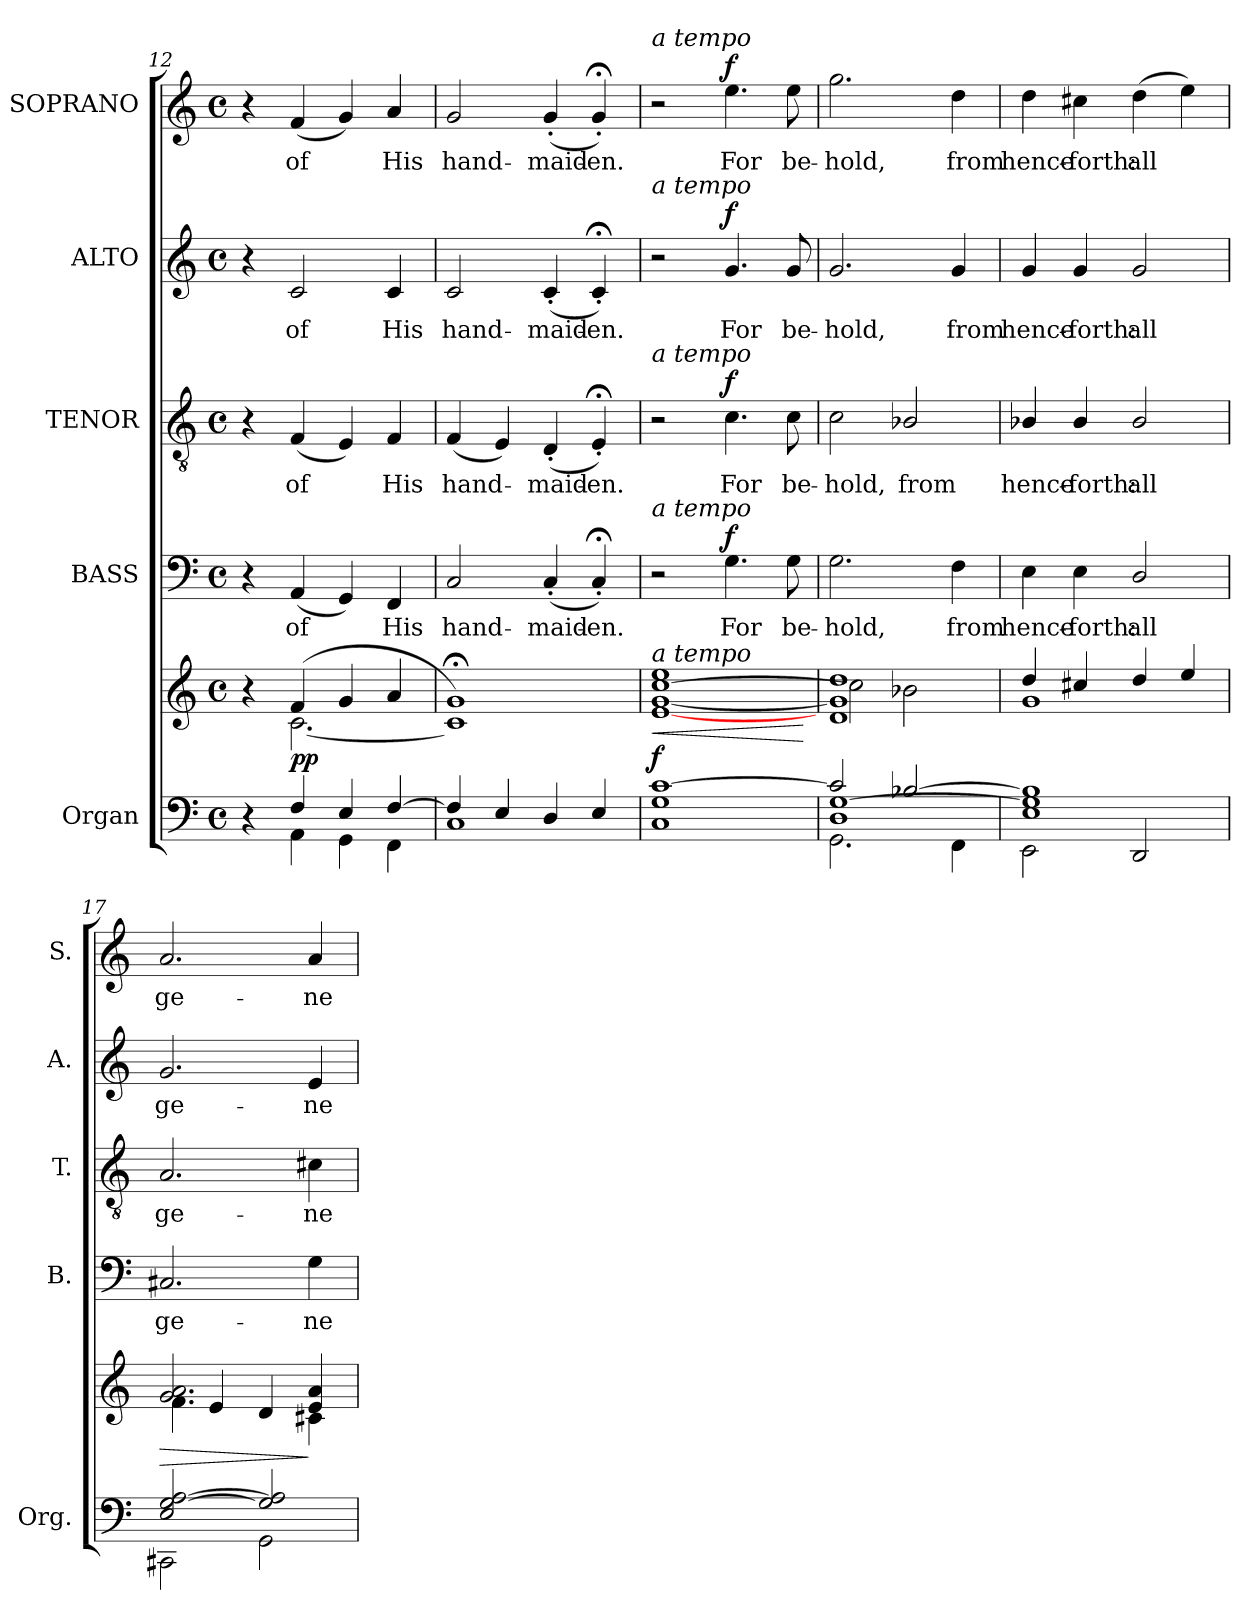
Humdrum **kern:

**kern	**kern	**dynam	**kern	**text	**dynam	**kern	**text	**dynam	**kern	**text	**dynam	**kern	**text	**dynam
*part5	*part5	*part5	*part4	*part4	*part4	*part3	*part3	*part3	*part2	*part2	*part2	*part1	*part1	*part1
*staff6	*staff5	*staff5/6	*staff4	*staff4	*staff4	*staff3	*staff3	*staff3	*staff2	*staff2	*staff2	*staff1	*staff1	*staff1
*I"Organ	*	*	*I"BASS	*	*	*I"TENOR	*	*	*I"ALTO	*	*	*I"SOPRANO	*	*
*I'Org.	*	*	*I'B.	*	*	*I'T.	*	*	*I'A.	*	*	*I'S.	*	*
*clefF4	*clefG2	*	*clefF4	*	*	*clefGv2	*	*	*clefG2	*	*	*clefG2	*	*
*	*	*	*	*	*	*ITrd7c12	*	*	*	*	*	*	*	*
*k[]	*k[]	*	*k[]	*	*	*k[]	*	*	*k[]	*	*	*k[]	*	*
*C:	*C:	*	*C:	*	*	*C:	*	*	*C:	*	*	*C:	*	*
*M4/4	*M4/4	*	*M4/4	*	*	*M4/4	*	*	*M4/4	*	*	*M4/4	*	*
*met(c)	*met(c)	*	*met(c)	*	*	*met(c)	*	*	*met(c)	*	*	*met(c)	*	*
=12	=12	=12	=12	=12	=12	=12	=12	=12	=12	=12	=12	=12	=12	=12
*^	*^	*	*	*	*	*	*	*	*	*	*	*	*	*
4r	4ryy	4r	4ryy	.	4r	.	.	4r	.	.	4r	.	.	4r	.	.
!	!	!	!	!	!	!LO:LY:b:color=#000000	!	!	!	!	!	!	!	!	!	!
!	!	!	!	!	!	!	!	!	!LO:LY:b:color=#000000	!	!	!	!	!	!	!
!	!	!	!	!	!	!	!	!	!	!	!	!LO:LY:b:color=#000000	!	!	!	!
!	!	!	!	!	!	!	!	!	!	!	!	!	!	!	!LO:LY:b:color=#000000	!
4Fi/	4AAi\	(4fi/	[2.ci\	pp	(4AAi/	of	.	(4FFi/	of	.	2ci/	of	.	(4fi/	of	.
4Ei/	4GGi\	4gi/	.	.	4GGi/)	.	.	4EEi/)	.	.	.	.	.	4gi/)	.	.
!	!	!	!	!	!	!LO:LY:b:color=#000000	!	!	!	!	!	!	!	!	!	!
!	!	!	!	!	!	!	!	!	!LO:LY:b:color=#000000	!	!	!	!	!	!	!
!	!	!	!	!	!	!	!	!	!	!	!	!LO:LY:b:color=#000000	!	!	!	!
!	!	!	!	!	!	!	!	!	!	!	!	!	!	!	!LO:LY:b:color=#000000	!
[4Fi/	4FFi\	4ai/	.	.	4FFi/	His	.	4FFi/	His	.	4ci/	His	.	4ai/	His	.
!!LO:PB:g=z
=13	=13	=13	=13	=13	=13	=13	=13	=13	=13	=13	=13	=13	=13	=13	=13	=13
!	!	!	!	!	!	!LO:LY:b:color=#000000	!	!	!	!	!	!	!	!	!	!
!	!	!	!	!	!	!	!	!	!LO:LY:b:color=#000000	!	!	!	!	!	!	!
!	!	!	!	!	!	!	!	!	!	!	!	!LO:LY:b:color=#000000	!	!	!	!
!	!	!	!	!	!	!	!	!	!	!	!	!	!	!	!LO:LY:b:color=#000000	!
4Fi/]	1Ci	1g;i)	1ci]	.	2Ci/	hand-	.	(4FFi/	hand-	.	2ci/	hand-	.	2gi/	hand-	.
4Ei/	.	.	.	.	.	.	.	4EEi/)	.	.	.	.	.	.	.	.
!	!	!	!	!	!	!LO:LY:b:color=#000000	!	!	!	!	!	!	!	!	!	!
!	!	!	!	!	!	!	!	!	!LO:LY:b:color=#000000	!	!	!	!	!	!	!
!	!	!	!	!	!	!	!	!	!	!	!	!LO:LY:b:color=#000000	!	!	!	!
!	!	!	!	!	!	!	!	!	!	!	!	!	!	!	!LO:LY:b:color=#000000	!
4Di/	.	.	.	.	(4C'i/	-maid-	.	(4DD'i/	-maid-	.	(4c'i/	-maid-	.	(4g'i/	-maid-	.
!	!	!	!	!	!	!LO:LY:b:color=#000000	!	!	!	!	!	!	!	!	!	!
!	!	!	!	!	!	!	!	!	!LO:LY:b:color=#000000	!	!	!	!	!	!	!
!	!	!	!	!	!	!	!	!	!	!	!	!LO:LY:b:color=#000000	!	!	!	!
!	!	!	!	!	!	!	!	!	!	!	!	!	!	!	!LO:LY:b:color=#000000	!
4Ei/	.	.	.	.	4C;'i/)	-en.	.	4EE;'i/)	-en.	.	4c;'i/)	-en.	.	4g;'i/)	-en.	.
*v	*v	*	*	*	*	*	*	*	*	*	*	*	*	*	*	*
*	*v	*v	*	*	*	*	*	*	*	*	*	*	*	*	*
=14	=14	=14	=14	=14	=14	=14	=14	=14	=14	=14	=14	=14	=14	=14
!	!	!	!	!	!	!	!	!	!	!	!	!LO:TX:a:i:t=a tempo	!	!
!	!	!	!	!	!	!	!	!	!LO:TX:a:i:t=a tempo	!	!	!	!	!
!	!	!	!	!	!	!LO:TX:a:i:t=a tempo	!	!	!	!	!	!	!	!
!	!	!	!LO:TX:a:i:t=a tempo	!	!	!	!	!	!	!	!	!	!	!
!	!LO:TX:a:i:t=a tempo	!	!	!	!	!	!	!	!	!	!	!	!	!
!	!	!LO:HP:b	!	!	!	!	!	!	!	!	!	!	!	!
1Ci 1Gi [1ci	[1ei [1gi [1cci 1eei	< f	2r	.	.	2r	.	.	2r	.	.	2r	.	.
!	!	!	!	!LO:LY:b:color=#000000	!	!	!	!	!	!	!	!	!	!
!	!	!	!	!	!	!	!LO:LY:b:color=#000000	!	!	!	!	!	!	!
!	!	!	!	!	!	!	!	!	!	!LO:LY:b:color=#000000	!	!	!	!
!	!	!	!	!	!	!	!	!	!	!	!	!	!LO:LY:b:color=#000000	!
.	.	.	4.Gi\	For	f	4.Ci\	For	f	4.gi/	For	f	4.eei\	For	f
!	!	!	!	!LO:LY:b:color=#000000	!	!	!	!	!	!	!	!	!	!
!	!	!	!	!	!	!	!LO:LY:b:color=#000000	!	!	!	!	!	!	!
!	!	!	!	!	!	!	!	!	!	!LO:LY:b:color=#000000	!	!	!	!
!	!	!	!	!	!	!	!	!	!	!	!	!	!LO:LY:b:color=#000000	!
.	.	.	8Gi\	be-	.	8Ci\	be-	.	8gi/	be-	.	8eei\	be-	.
.	.	[	.	.	.	.	.	.	.	.	.	.	.	.
=15	=15	=15	=15	=15	=15	=15	=15	=15	=15	=15	=15	=15	=15	=15
*^	*^	*	*	*	*	*	*	*	*	*	*	*	*	*
*	*^	*	*	*	*	*	*	*	*	*	*	*	*	*	*	*
!	!	!	!	!	!	!	!LO:LY:b:color=#000000	!	!	!	!	!	!	!	!	!	!
!	!	!	!	!	!	!	!	!	!	!LO:LY:b:color=#000000	!	!	!	!	!	!	!
!	!	!	!	!	!	!	!	!	!	!	!	!	!LO:LY:b:color=#000000	!	!	!	!
!	!	!	!	!	!	!	!	!	!	!	!	!	!	!	!	!LO:LY:b:color=#000000	!
2ci/]	2.GGi\	1Di [1Gi	1di 1gi] 1ddi	2cci\]	.	2.Gi\	-hold,	.	2Ci\	-hold,	.	2.gi/	-hold,	.	2.ggi\	-hold,	.
!	!	!	!	!	!	!	!	!	!	!LO:LY:b:color=#000000	!	!	!	!	!	!	!
[2B-Xi/	.	.	.	2b-Xi\	.	.	.	.	2BB-Xi/	from	.	.	.	.	.	.	.
!	!	!	!	!	!	!	!LO:LY:b:color=#000000	!	!	!	!	!	!	!	!	!	!
!	!	!	!	!	!	!	!	!	!	!	!	!	!LO:LY:b:color=#000000	!	!	!	!
!	!	!	!	!	!	!	!	!	!	!	!	!	!	!	!	!LO:LY:b:color=#000000	!
.	4FFi\	.	.	.	.	4Fi\	from	.	.	.	.	4gi/	from	.	4ddi\	from	.
*	*v	*v	*	*	*	*	*	*	*	*	*	*	*	*	*	*	*
=16	=16	=16	=16	=16	=16	=16	=16	=16	=16	=16	=16	=16	=16	=16	=16	=16
!	!	!	!	!	!	!LO:LY:b:color=#000000	!	!	!	!	!	!	!	!	!	!
!	!	!	!	!	!	!	!	!	!LO:LY:b:color=#000000	!	!	!	!	!	!	!
!	!	!	!	!	!	!	!	!	!	!	!	!LO:LY:b:color=#000000	!	!	!	!
!	!	!	!	!	!	!	!	!	!	!	!	!	!	!	!LO:LY:b:color=#000000	!
1Ei 1Gi] 1B-i]	2EEi\	4ddi/	1gi	.	4Ei\	hence-	.	4BB-Xi/	hence-	.	4gi/	hence-	.	4ddi\	hence-	.
!	!	!	!	!	!	!LO:LY:b:color=#000000	!	!	!	!	!	!	!	!	!	!
!	!	!	!	!	!	!	!	!	!LO:LY:b:color=#000000	!	!	!	!	!	!	!
!	!	!	!	!	!	!	!	!	!	!	!	!LO:LY:b:color=#000000	!	!	!	!
!	!	!	!	!	!	!	!	!	!	!	!	!	!	!	!LO:LY:b:color=#000000	!
.	.	4cc#Xi/	.	.	4Ei\	-forth:	.	4BB-i/	-forth:	.	4gi/	-forth:	.	4cc#Xi\	-forth:	.
!	!	!	!	!	!	!LO:LY:b:color=#000000	!	!	!	!	!	!	!	!	!	!
!	!	!	!	!	!	!	!	!	!LO:LY:b:color=#000000	!	!	!	!	!	!	!
!	!	!	!	!	!	!	!	!	!	!	!	!LO:LY:b:color=#000000	!	!	!	!
!	!	!	!	!	!	!	!	!	!	!	!	!	!	!	!LO:LY:b:color=#000000	!
.	2DDi/	4ddi/	.	.	2Di/	all	.	2BB-i/	all	.	2gi/	all	.	(4ddi\	all	.
.	.	4eei/	.	.	.	.	.	.	.	.	.	.	.	4eei\)	.	.
=17	=17	=17	=17	=17	=17	=17	=17	=17	=17	=17	=17	=17	=17	=17	=17	=17
!	!	!	!	!LO:HP:b	!	!	!	!	!	!	!	!	!	!	!	!
!	!	!	!	!	!	!LO:LY:b:color=#000000	!	!	!	!	!	!	!	!	!	!
!	!	!	!	!	!	!	!	!	!LO:LY:b:color=#000000	!	!	!	!	!	!	!
!	!	!	!	!	!	!	!	!	!	!	!	!LO:LY:b:color=#000000	!	!	!	!
!	!	!	!	!	!	!	!	!	!	!	!	!	!	!	!LO:LY:b:color=#000000	!
2Ei/ [2Gi [2Ai	2CC#Xi\	2.gi/ 2.ai	4fi\	>	2.C#Xi/	ge-	.	2.AAi/	ge-	.	2.gi/	ge-	.	2.ai/	ge-	.
.	.	.	4ei/	.	.	.	.	.	.	.	.	.	.	.	.	.
2Gi/] 2Ai]	2GGi\	.	4di/	.	.	.	.	.	.	.	.	.	.	.	.	.
!	!	!	!	!	!	!LO:LY:b:color=#000000	!	!	!	!	!	!	!	!	!	!
!	!	!	!	!	!	!	!	!	!LO:LY:b:color=#000000	!	!	!	!	!	!	!
!	!	!	!	!	!	!	!	!	!	!	!	!LO:LY:b:color=#000000	!	!	!	!
!	!	!	!	!	!	!	!	!	!	!	!	!	!	!	!LO:LY:b:color=#000000	!
.	.	4ei/ 4ai	4c#Xi\	]	4Gi\	-ne-	.	4C#Xi\	-ne-	.	4ei/	-ne-	.	4ai/	-ne-	.
*v	*v	*	*	*	*	*	*	*	*	*	*	*	*	*	*	*
*	*v	*v	*	*	*	*	*	*	*	*	*	*	*	*	*
=	=	=	=	=	=	=	=	=	=	=	=	=	=	=
*-	*-	*-	*-	*-	*-	*-	*-	*-	*-	*-	*-	*-	*-	*-
